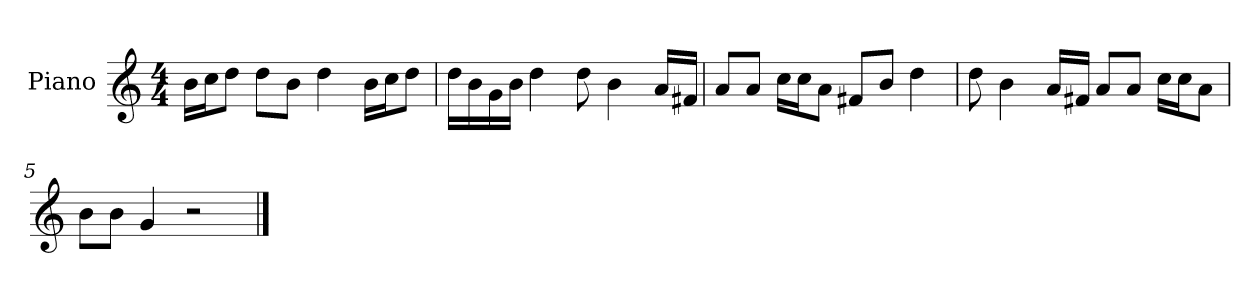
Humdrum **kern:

**kern
*part1
*staff1
*I"Piano
*I'P-no
*clefG2
*k[]
*M4/4
*MM90
=1
16b\LL
16cc\J
8dd\J
8dd\L
8b\J
4dd\
16b\LL
16cc\J
8dd\J
=2
16dd\LL
16b\
16g\
16b\JJ
4dd\
8dd\
4b\
16a/LL
16f#X/JJ
=3
8a/L
8a/J
16cc\LL
16cc\J
8a\J
8f#X/L
8b/J
4dd\
=4
8dd\
4b\
16a/LL
16f#X/JJ
8a/L
8a/J
16cc\LL
16cc\J
8a\J
!!LO:LB:g=z
=5
8b\L
8b\J
4g/
2r
==
*-
